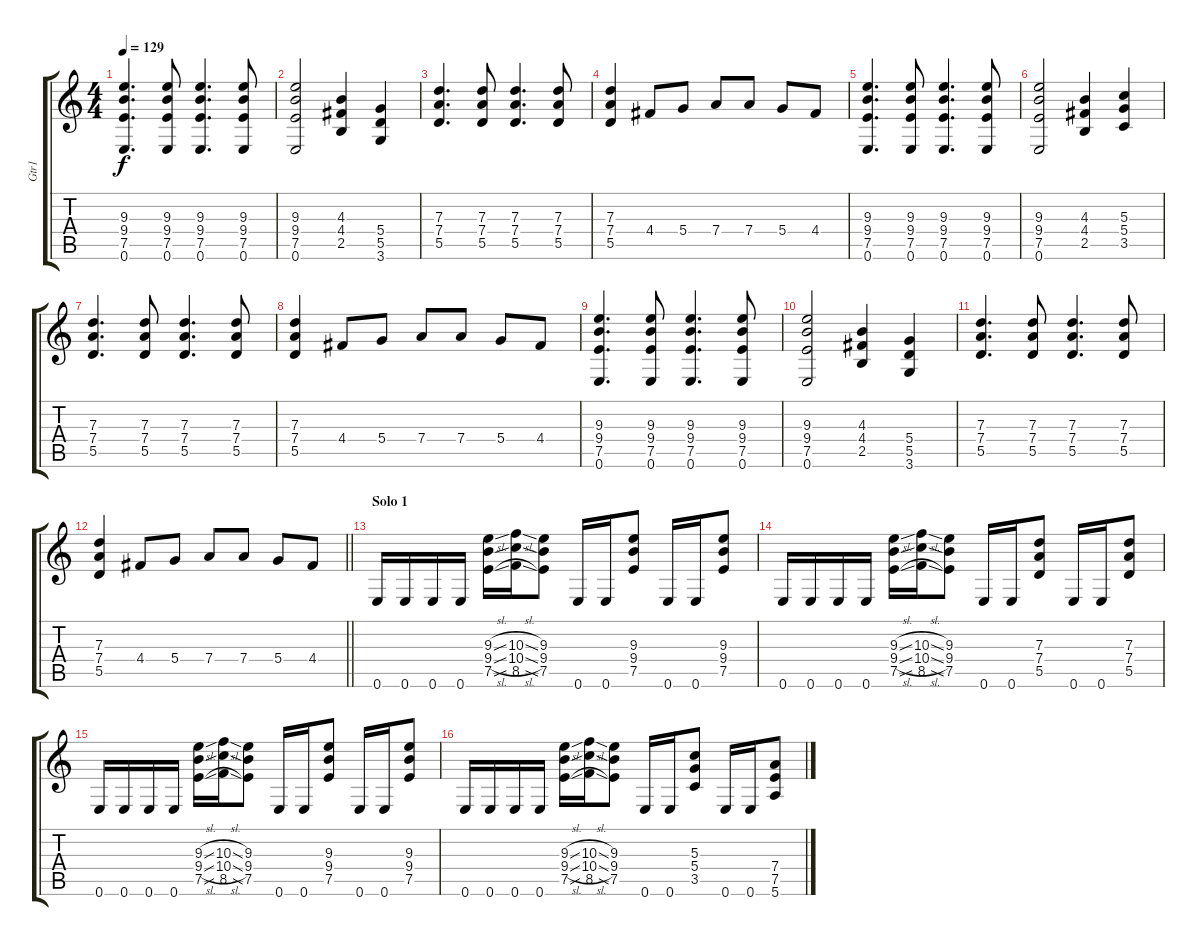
\track ("Gtr1" "Gtr1") {instrument distortionguitar}
\staff {score tabs}
\tuning (E4 B3 G3 D3 A2 E2) {hide}
\ts (4 4)
\tempo 129
\clef g2
\ks c
(9.3 9.4 7.5 0.6).4{d dy f} (9.3 9.4 7.5 0.6).8 (9.3 9.4 7.5 0.6).4{d} (9.3 9.4 7.5 0.6).8 |
(9.3 9.4 7.5 0.6).2 (4.3 4.4 2.5).4 (5.4 5.5 3.6).4 |
(7.3 7.4 5.5).4{d} (7.3 7.4 5.5).8 (7.3 7.4 5.5).4{d} (7.3 7.4 5.5).8 |
(7.3 7.4 5.5).4 4.4.8 5.4.8 7.4.8 7.4.8 5.4.8 4.4.8 |
(9.3 9.4 7.5 0.6).4{d} (9.3 9.4 7.5 0.6).8 (9.3 9.4 7.5 0.6).4{d} (9.3 9.4 7.5 0.6).8 |
(9.3 9.4 7.5 0.6).2 (4.3 4.4 2.5).4 (5.3 5.4 3.5).4 |
(7.3 7.4 5.5).4{d} (7.3 7.4 5.5).8 (7.3 7.4 5.5).4{d} (7.3 7.4 5.5).8 |
(7.3 7.4 5.5).4 4.4.8 5.4.8 7.4.8 7.4.8 5.4.8 4.4.8 |
(9.3 9.4 7.5 0.6).4{d} (9.3 9.4 7.5 0.6).8 (9.3 9.4 7.5 0.6).4{d} (9.3 9.4 7.5 0.6).8 |
(9.3 9.4 7.5 0.6).2 (4.3 4.4 2.5).4 (5.4 5.5 3.6).4 |
(7.3 7.4 5.5).4{d} (7.3 7.4 5.5).8 (7.3 7.4 5.5).4{d} (7.3 7.4 5.5).8 |
\barLineRight lightlight
(7.3 7.4 5.5).4 4.4.8 5.4.8 7.4.8 7.4.8 5.4.8 4.4.8 |
\section ("" "Solo 1")
0.6.16 0.6.16 0.6.16 0.6.16 (9.3{sl} 9.4{sl} 7.5{sl}).16 (10.3{sl} 10.4{sl} 8.5{sl}).16 (9.3 9.4 7.5).8 0.6.16 0.6.16 (9.3 9.4 7.5).8 0.6.16 0.6.16 (9.3 9.4 7.5).8 |
0.6.16 0.6.16 0.6.16 0.6.16 (9.3{sl} 9.4{sl} 7.5{sl}).16 (10.3{sl} 10.4{sl} 8.5{sl}).16 (9.3 9.4 7.5).8 0.6.16 0.6.16 (7.3 7.4 5.5).8 0.6.16 0.6.16 (7.3 7.4 5.5).8 |
0.6.16 0.6.16 0.6.16 0.6.16 (9.3{sl} 9.4{sl} 7.5{sl}).16 (10.3{sl} 10.4{sl} 8.5{sl}).16 (9.3 9.4 7.5).8 0.6.16 0.6.16 (9.3 9.4 7.5).8 0.6.16 0.6.16 (9.3 9.4 7.5).8 |
0.6.16 0.6.16 0.6.16 0.6.16 (9.3{sl} 9.4{sl} 7.5{sl}).16 (10.3{sl} 10.4{sl} 8.5{sl}).16 (9.3 9.4 7.5).8 0.6.16 0.6.16 (5.3 5.4 3.5).8 0.6.16 0.6.16 (7.4 7.5 5.6).8
